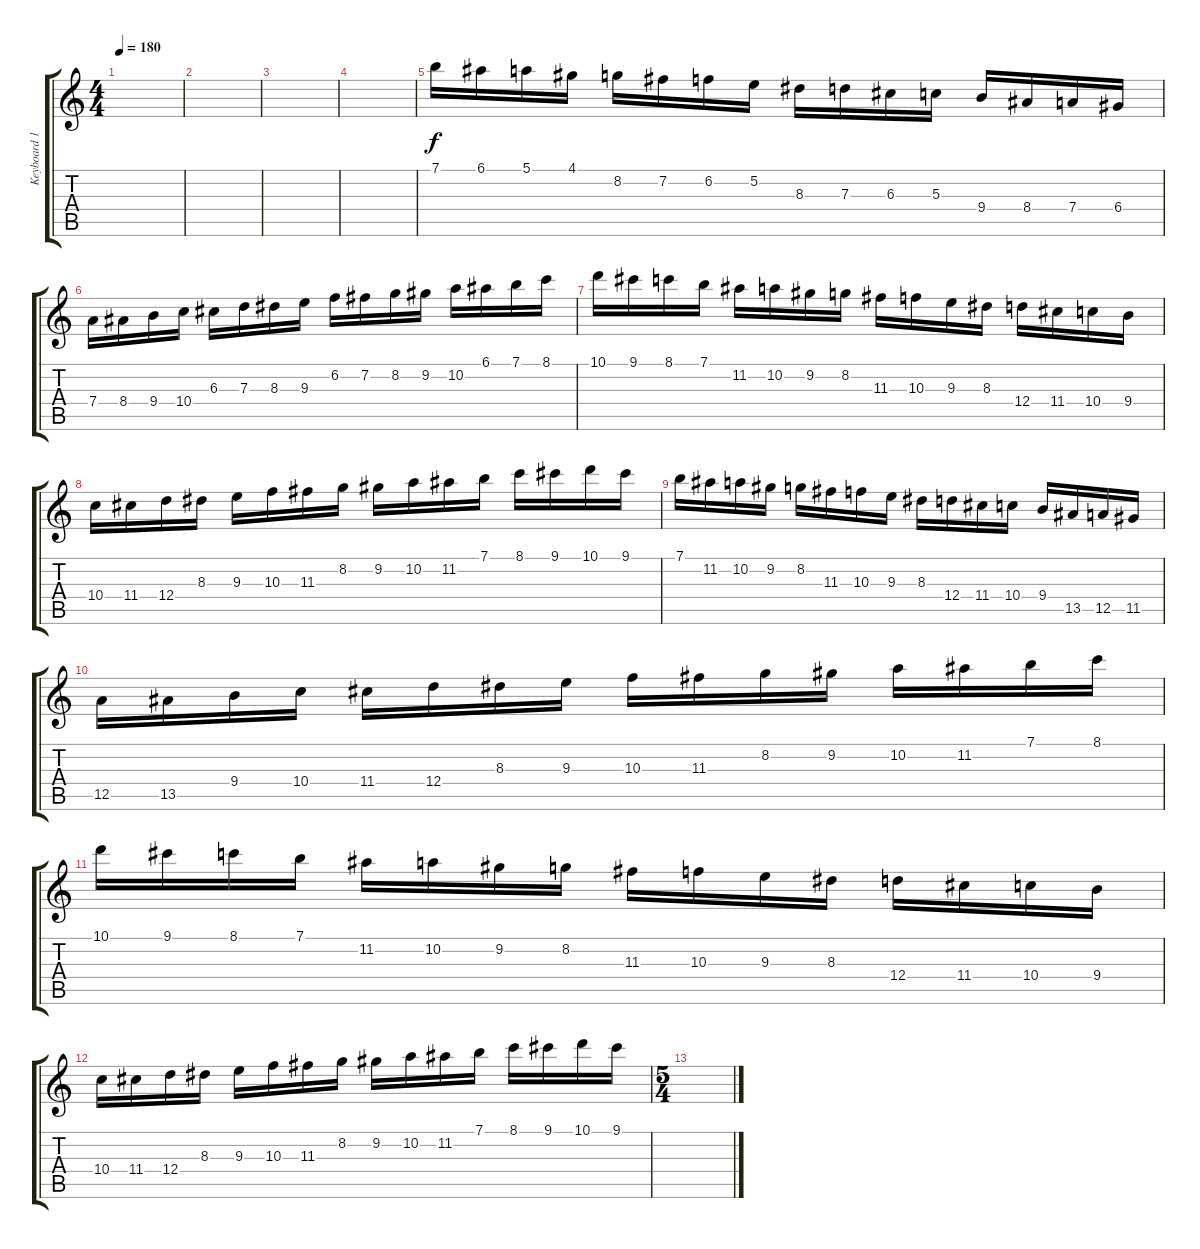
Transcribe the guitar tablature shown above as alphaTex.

\track ("Keyboard 1" "Keyboard 1") {instrument harpsichord}
\staff {score tabs}
\tuning (E5 B4 G4 D4 A3 E3) {hide}
\ts (4 4)
\tempo 180
\clef g2
\ks c
|
|
|
|
7.1.16{instrument piccolo} 6.1.16 5.1.16 4.1.16 8.2.16 7.2.16 6.2.16 5.2.16 8.3.16 7.3.16 6.3.16 5.3.16 9.4.16 8.4.16 7.4.16 6.4.16 |
7.4.16 8.4.16 9.4.16 10.4.16 6.3.16 7.3.16 8.3.16 9.3.16 6.2.16 7.2.16 8.2.16 9.2.16 10.2.16 6.1.16 7.1.16 8.1.16 |
10.1.16 9.1.16 8.1.16 7.1.16 11.2.16 10.2.16 9.2.16 8.2.16 11.3.16 10.3.16 9.3.16 8.3.16 12.4.16 11.4.16 10.4.16 9.4.16 |
10.4.16 11.4.16 12.4.16 8.3.16 9.3.16 10.3.16 11.3.16 8.2.16 9.2.16 10.2.16 11.2.16 7.1.16 8.1.16 9.1.16 10.1.16 9.1.16 |
7.1.16 11.2.16 10.2.16 9.2.16 8.2.16 11.3.16 10.3.16 9.3.16 8.3.16 12.4.16 11.4.16 10.4.16 9.4.16 13.5.16 12.5.16 11.5.16 |
12.5.16 13.5.16 9.4.16 10.4.16 11.4.16 12.4.16 8.3.16 9.3.16 10.3.16 11.3.16 8.2.16 9.2.16 10.2.16 11.2.16 7.1.16 8.1.16 |
10.1.16 9.1.16 8.1.16 7.1.16 11.2.16 10.2.16 9.2.16 8.2.16 11.3.16 10.3.16 9.3.16 8.3.16 12.4.16 11.4.16 10.4.16 9.4.16 |
10.4.16 11.4.16 12.4.16 8.3.16 9.3.16 10.3.16 11.3.16 8.2.16 9.2.16 10.2.16 11.2.16 7.1.16 8.1.16 9.1.16 10.1.16 9.1.16 |
\ts (5 4)
